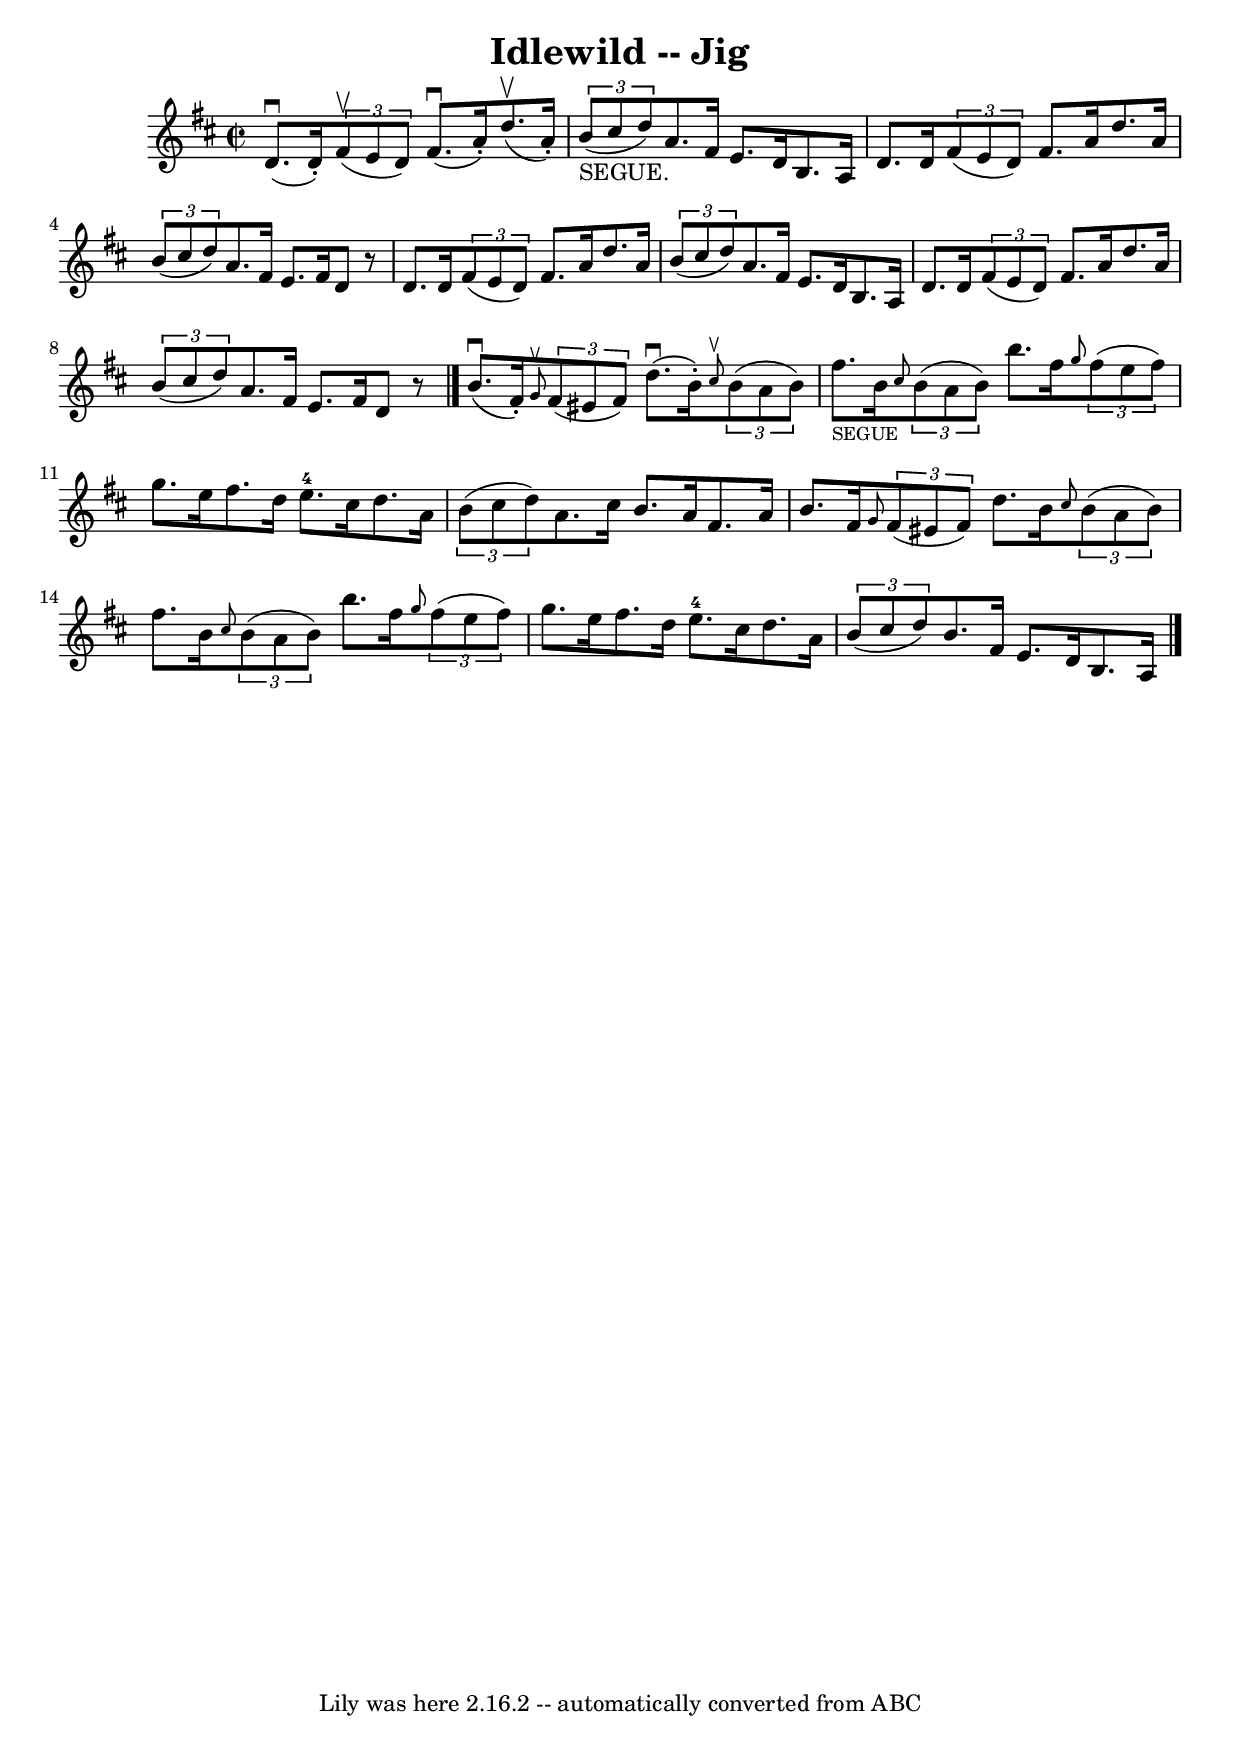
\version "2.16.2"
\include "Mammoth.ily"
\header {
	%% book = "Ryan's Mammoth Collection"
	crossRefNumber = "1"
	footnotes = "\\\\113 631"
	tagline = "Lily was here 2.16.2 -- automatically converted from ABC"
	title = "Idlewild -- Jig"
}
voicedefault =  {


\override Staff.TimeSignature #'style = #'C
 \time 2/2 
\key d \major d'8.^\downbow(d'16 -.)   \times 2/3 { fis'8 
^\upbow(e'8 d'8) } fis'8.^\downbow(a'16 -.) d''8.^\upbow(
a'16 -.)   |
     \times 2/3 { b'8_"SEGUE."(cis''8 d''8) }  
 a'8. fis'16 e'8. d'16 b8. a16    |
 d'8. d'16    
\times 2/3 { fis'8 (e'8 d'8) } fis'8. a'16 d''8. a'16    
|
   \times 2/3 { b'8 (cis''8 d''8) } a'8. fis'16 e'8. 
 fis'16 d'8    r8   |
 d'8. d'16    \times 2/3 { fis'8 (
e'8 d'8) } fis'8. a'16 d''8. a'16    |
   \times 2/3 {   
b'8 (cis''8 d''8) } a'8. fis'16 e'8. d'16 b8. a16    
|
 d'8. d'16    \times 2/3 { fis'8 (e'8 d'8) } fis'8.   
 a'16 d''8. a'16    |
     \times 2/3 { b'8 (cis''8 d''8  
-) } a'8. fis'16 e'8. fis'16 d'8    r8   \bar "|." b'8. 
^\downbow(fis'16 -.)   \grace { g'8^\upbow }   \times 2/3 { fis'8 (
 eis'8 fis'8) } d''8.^\downbow(b'16 -.)   \grace { cis''8 
^\upbow }   \times 2/3 { b'8 (a'8 b'8) }   |
 fis''8. 
_\segue b'16  \grace { cis''8  }   \times 2/3 { b'8 (a'8 b'8) 
} b''8. fis''16  \grace { g''8  }   \times 2/3 { fis''8 (e''8    
fis''8) }   |
 g''8. e''16 fis''8. d''16 e''8. 
-4 cis''16 d''8. a'16    |
   \times 2/3 { b'8 (cis''8    
d''8) } a'8. cis''16 b'8. a'16 fis'8. a'16    |
     
b'8. fis'16  \grace { g'8  }   \times 2/3 { fis'8 (eis'8 fis'8  
-) } d''8. b'16  \grace { cis''8  }   \times 2/3 { b'8 (a'8 b'8 
) }   |
 fis''8. b'16  \grace { cis''8  }   \times 2/3 { b'8 
(a'8 b'8) } b''8. fis''16  \grace { g''8  }   \times 2/3 {   
fis''8 (e''8 fis''8) }   |
 g''8. e''16 fis''8.    
d''16 e''8.-4 cis''16 d''8. a'16    |
   \times 2/3 {   
b'8 (cis''8 d''8) } b'8. fis'16 e'8. d'16 b8. a16     
 \bar "|."   
}

\score{
    <<

	\context Staff="default"
	{
	    \voicedefault 
	}

    >>
	\layout {
	}
	\midi {}
}
